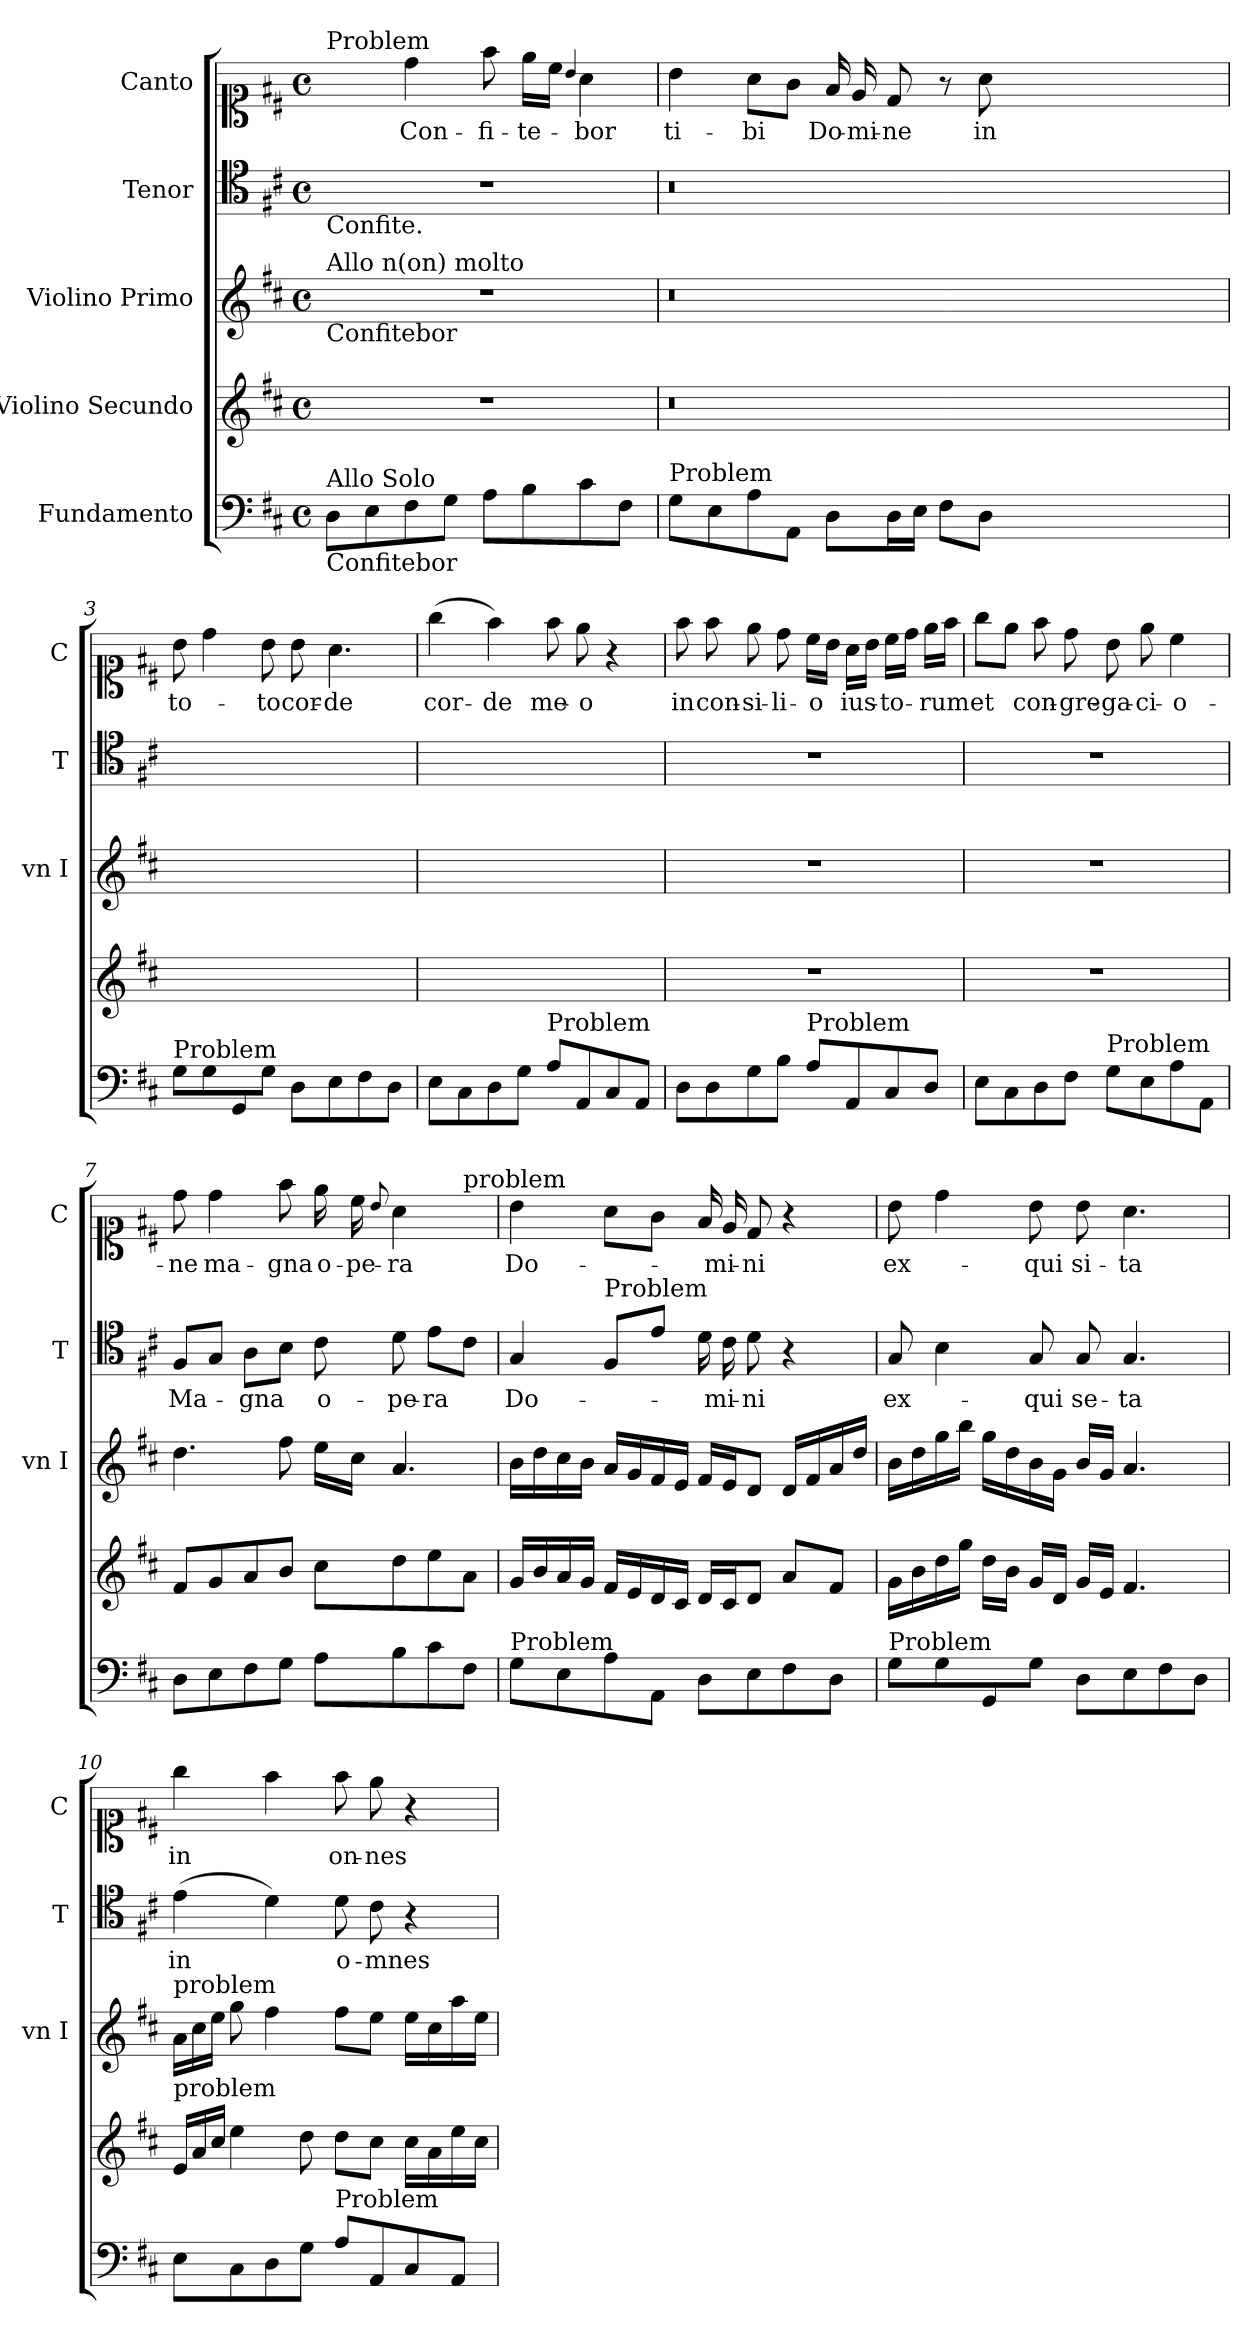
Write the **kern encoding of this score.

**kern	**dynam	**kern	**kern	**kern	**text	**kern	**text
*part5	*part5	*part4	*part3	*part2	*part2	*part1	*part1
*staff5	*staff5	*staff4	*staff3	*staff2	*staff2	*staff1	*staff1
*I"Fundamento	*	*I"Violino Secundo	*I"Violino Primo	*I"Tenor	*	*I"Canto	*
*	*	*	*I'vn I	*I'T	*	*I'C	*
*clefF4	*	*clefG2	*clefG2	*clefC4	*	*clefC1	*
*k[f#c#]	*	*k[f#c#]	*k[f#c#]	*k[f#c#]	*	*k[f#c#]	*
*M4/4	*	*M4/4	*M4/4	*M4/4	*	*M4/4	*
*met(c)	*	*met(c)	*met(c)	*met(c)	*	*met(c)	*
=1	=1	=1	=1	=1	=1	=1	=1
!	!	!	!	!	!	!LO:TX:a:t=Problem	!
!	!	!	!	!LO:TX:b:t=Confite.	!	!	!
!	!	!	!LO:TX:a:t=Allo n(on) molto	!	!	!	!
!	!	!	!LO:TX:b:t=Confitebor	!	!	!	!
!LO:TX:a:t=Allo Solo	!	!	!	!	!	!	!
!LO:TX:b:t=Confitebor	!	!	!	!	!	!	!
8D\L	.	1r	1r	1r	.	4ryy	.
8E\	.	.	.	.	.	.	.
8F#\	.	.	.	.	.	4dd\	Con-
8G\J	.	.	.	.	.	.	.
8A\L	.	.	.	.	.	8ff#\	-fi-
8B\	.	.	.	.	.	16ee\LL	-te-
.	.	.	.	.	.	16cc#\JJ	.
.	.	.	.	.	.	4qqb/	.
8c#\	.	.	.	.	.	4a\	-bor
8F#\J	.	.	.	.	.	.	.
=2	=2	=2	=2	=2	=2	=2	=2
!LO:TX:a:t=Problem	!	!	!	!	!	!	!
8G\L	.	0.r	0.r	0.r	.	4b\	ti-
8E\	.	.	.	.	.	.	.
8A\	.	.	.	.	.	8a\L	-bi
8AA/J	.	.	.	.	.	8g\J	.
8D\L	.	.	.	.	.	16f#/	Do-
.	.	.	.	.	.	16e/	-mi-
16D\L	.	.	.	.	.	8d/	-ne
16E\JJ	.	.	.	.	.	.	.
8F#\L	.	.	.	.	.	8r	.
8D\J	.	.	.	.	.	8a\	in
0ryy	.	.	.	.	.	0ryy	.
=3	=3	=3	=3	=3	=3	=3	=3
!LO:TX:a:t=Problem	!	!	!	!	!	!	!
8G\L	.	1ryy	1ryy	1ryy	.	8b\	to-
8G\	.	.	.	.	.	4dd\	.
8GG/	.	.	.	.	.	.	.
8G\J	.	.	.	.	.	8b\	-to
8D\L	.	.	.	.	.	8b\	cor-
8E\	.	.	.	.	.	4.a\	-de
8F#\	.	.	.	.	.	.	.
8D\J	.	.	.	.	.	.	.
=4	=4	=4	=4	=4	=4	=4	=4
8E\L	.	1ryy	1ryy	1ryy	.	(4gg\	cor-
8C#\	.	.	.	.	.	.	.
8D\	.	.	.	.	.	4ff#\)	-de
8G\J	.	.	.	.	.	.	.
!LO:TX:a:t=Problem	!	!	!	!	!	!	!
8A\L	.	.	.	.	.	8ff#\	me-
8AA/	.	.	.	.	.	8ee\	-o
8C#/	.	.	.	.	.	4r	.
8AA/J	.	.	.	.	.	.	.
=5	=5	=5	=5	=5	=5	=5	=5
8D\L	.	1r	1r	1r	.	8ff#\	in
8D\	.	.	.	.	.	8ff#\	con-
8G\	.	.	.	.	.	8ee\	-si-
8B\J	.	.	.	.	.	8dd\	-li-
!LO:TX:a:t=Problem	!	!	!	!	!	!	!
8A\L	.	.	.	.	.	16cc#\LL	-o
.	.	.	.	.	.	16b\JJ	.
8AA/	.	.	.	.	.	16a\LL	ius-
.	.	.	.	.	.	16b\JJ	.
8C#/	.	.	.	.	.	16cc#\LL	-to-
.	.	.	.	.	.	16dd\JJ	.
8D/J	.	.	.	.	.	16ee\LL	-rum
.	.	.	.	.	.	16ff#\JJ	.
=6	=6	=6	=6	=6	=6	=6	=6
8E\L	.	1r	1r	1r	.	8gg\L	et
8C#\	.	.	.	.	.	8ee\J	.
8D\	.	.	.	.	.	8ff#\	con-
8F#\J	.	.	.	.	.	8dd\	-gre-
!LO:TX:a:t=Problem	!	!	!	!	!	!	!
8G\L	.	.	.	.	.	8b\	-ga-
8E\	.	.	.	.	.	8ee\	-ci-
8A\	.	.	.	.	.	4cc#\	-o-
8AA/J	.	.	.	.	.	.	.
=7	=7	=7	=7	=7	=7	=7	=7
!	!LO:DY:a	!	!	!	!	!	!
8D\L	for	8f#/L	4.dd\	8F#/L	Ma-	8dd\	-ne
8E\	.	8g/	.	8G/J	.	4dd\	ma-
8F#\	.	8a/	.	8A\L	-gna	.	.
8G\J	.	8b/J	8ff#\	8B\J	.	8ff#\	-gna
8A\L	.	8cc#\L	16ee\LL	8c#\	o-	16ee\	o-
.	.	.	16cc#\JJ	.	.	16cc#\	-pe-
.	.	.	.	.	.	8qqb/	.
8B\	.	8dd\	4.a/	8d\	-pe-	4a\	-ra
8c#\	.	8ee\	.	8e\L	-ra	.	.
!	!	!	!	!	!	!LO:TX:a:t=problem	!
8F#\J	.	8a\J	.	8c#\J	.	8ryy	.
=8	=8	=8	=8	=8	=8	=8	=8
!LO:TX:a:t=Problem	!	!	!	!	!	!	!
8G\L	.	16g/LL	16b\LL	4G/	Do-	4b\	Do-
.	.	16b/	16dd\	.	.	.	.
8E\	.	16a/	16cc#\	.	.	.	.
.	.	16g/JJ	16b\JJ	.	.	.	.
!	!	!	!	!LO:TX:a:t=Problem	!	!	!
8A\	.	16f#/LL	16a/LL	8F#/L	.	8a\L	.
.	.	16e/	16g/	.	.	.	.
8AA/J	.	16d/	16f#/	8e\J	.	8g\J	.
.	.	16c#/JJ	16e/JJ	.	.	.	.
8D\L	.	16d/LL	16f#/LL	16d\	.	16f#/	.
.	.	16c#/J	16e/J	16c#\	-mi-	16e/	-mi-
8E\	.	8d/J	8d/J	8d\	-ni	8d/	-ni
8F#\	.	8a/L	16d/LL	4r	.	4r	.
.	.	.	16f#/	.	.	.	.
8D\J	.	8f#/J	16a/	.	.	.	.
.	.	.	16dd/JJ	.	.	.	.
=9	=9	=9	=9	=9	=9	=9	=9
!LO:TX:a:t=Problem	!	!	!	!	!	!	!
8G\L	.	16g\LL	16b\LL	8G/	ex-	8b\	ex-
.	.	16b\	16dd\	.	.	.	.
8G\	.	16dd\	16gg\	4B\	.	4dd\	.
.	.	16gg\JJ	16bb\JJ	.	.	.	.
8GG/	.	16dd\LL	16gg\LL	.	.	.	.
.	.	16b\JJ	16dd\	.	.	.	.
8G\J	.	16g/LL	16b\	8G/	-qui	8b\	-qui
.	.	16d/JJ	16g\JJ	.	.	.	.
8D\L	.	16g/LL	16b/LL	8G/	se-	8b\	si-
.	.	16e/JJ	16g/JJ	.	.	.	.
8E\	.	4.f#/	4.a/	4.G/	-ta	4.a\	-ta
8F#\	.	.	.	.	.	.	.
8D\J	.	.	.	.	.	.	.
=10	=10	=10	=10	=10	=10	=10	=10
*	*	*Xtuplet	*Xtuplet	*	*	*	*
!	!	!	!LO:TX:a:t=problem	!	!	!	!
!	!	!LO:TX:a:t=problem	!	!	!	!	!
8E\L	.	24e/LL	24a\LL	(4e\	in	4gg\	in
.	.	24a/	24cc#\	.	.	.	.
.	.	24cc#/JJ	24ee\JJ	.	.	.	.
8C#\	.	4ee\	8gg\	.	.	.	.
8D\	.	.	4ff#\	4d\)	.	4ff#\	.
8G\J	.	8dd\	.	.	.	.	.
!LO:TX:a:t=Problem	!	!	!	!	!	!	!
8A\L	.	8dd\L	8ff#\L	8d\	o-	8ff#\	on-
8AA/	.	8cc#\J	8ee\J	8c#\	-mnes	8ee\	-nes
8C#/	.	16cc#\LL	16ee\LL	4r	.	4r	.
.	.	16a\	16cc#\	.	.	.	.
8AA/J	.	16ee\	16aa\	.	.	.	.
.	.	16cc#\JJ	16ee\JJ	.	.	.	.
=	=	=	=	=	=	=	=
*-	*-	*-	*-	*-	*-	*-	*-
